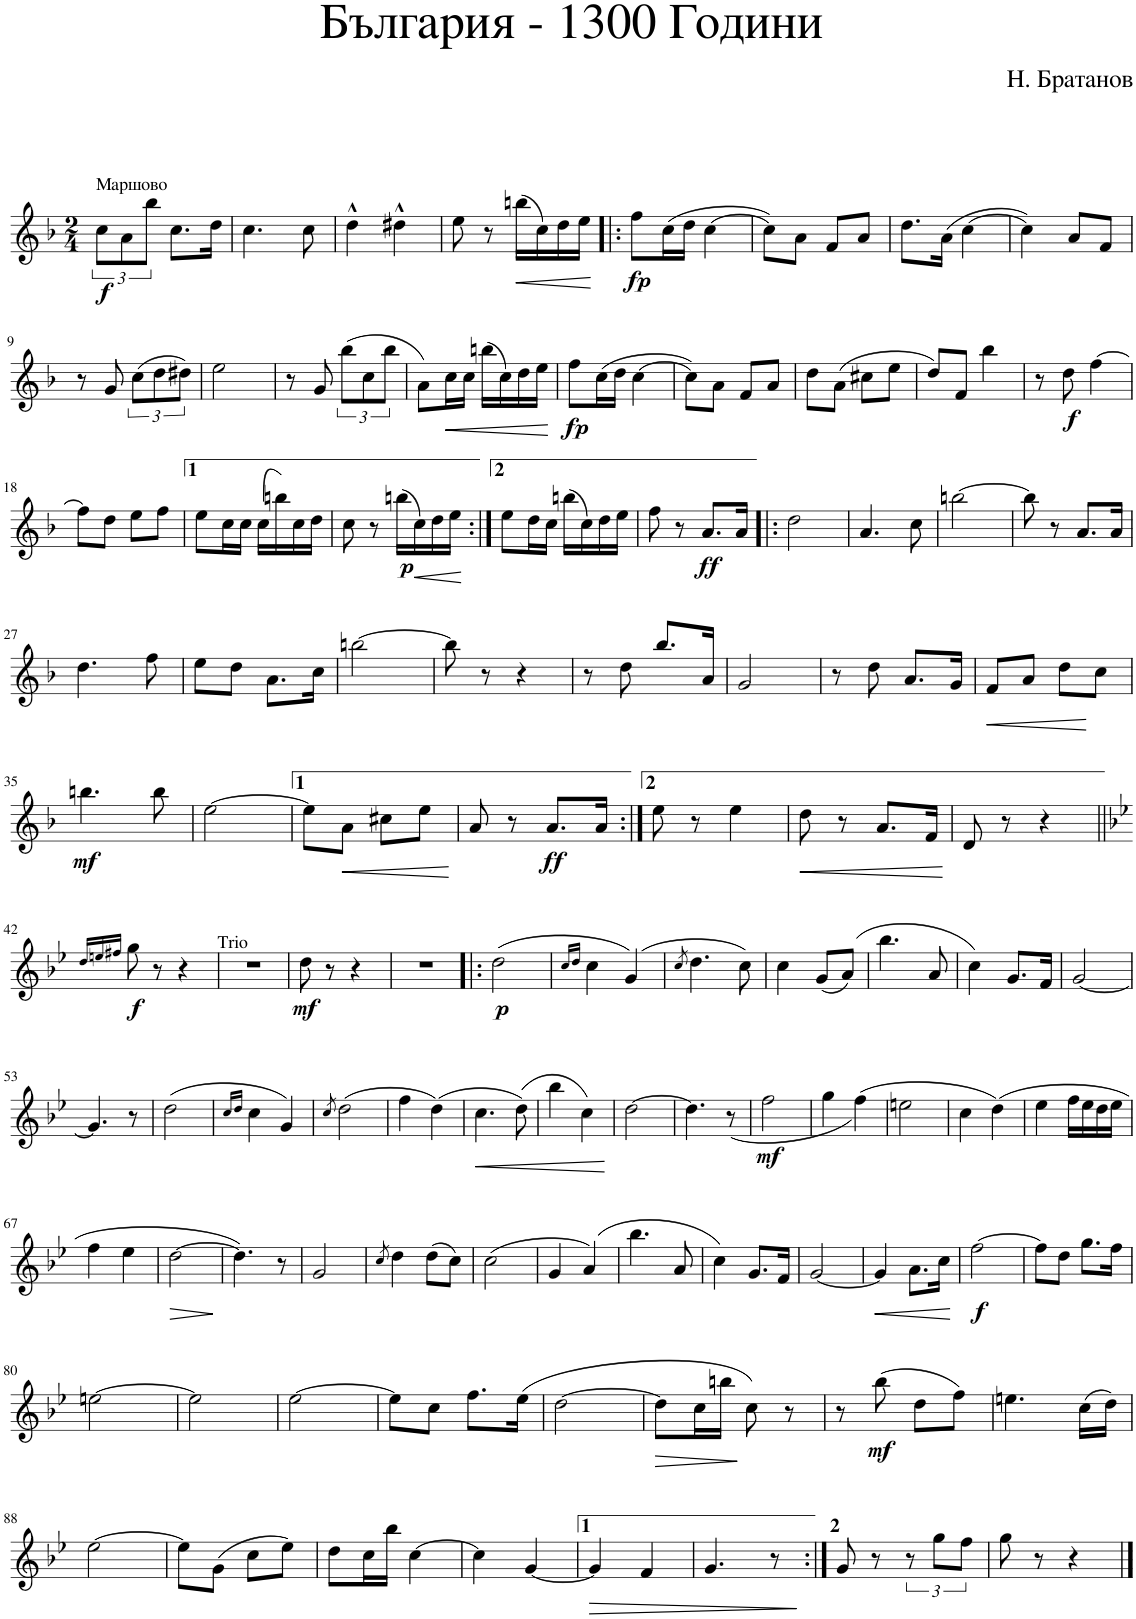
**kern	**dynam
*part1	*part1
*staff1	*staff1
*I"Tenor Saxophone	*
*I'Ten. Sax.	*
*clefG2	*
*Trd1c2	*
*k[b-]	*
*M2/4	*
=1	=1
!LO:TX:a:t=Маршово	!
!	!LO:DY:b
12cc\L	f
12a\	.
12bb-\J	.
8.cc\L	.
16dd\Jk	.
=2	=2
4.cc\	.
8cc\	.
=3	=3
4dd^^\	.
4dd#X^^\	.
=4	=4
8ee\	.
8r	.
!	!LO:HP:b
(16bbn\LL	<
16cc\)	.
16dd\	.
16ee\JJ	.
.	[
=5!|:	=5!|:
!	!LO:DY:b
8ff\L	fp
(16cc\L	.
16dd\JJ	.
[4cc\	.
=6	=6
8cc\L])	.
8a\J	.
8f/L	.
8a/J	.
=7	=7
8.dd\L	.
(16a\Jk	.
[4cc\	.
=8	=8
4cc\])	.
8a/L	.
8f/J	.
!!LO:LB:g=z
=9	=9
8r	.
8g/	.
(12cc\L	.
12dd\	.
12dd#X\J)	.
=10	=10
2ee\	.
=11	=11
8r	.
8g/	.
(12bb-\L	.
12cc\	.
12bb-\J	.
=12	=12
8a\L)	.
!	!LO:HP:b
16cc\L	<
16cc\JJ	.
(16bbn\LL	.
16cc\)	.
16dd\	.
16ee\JJ	.
.	[
=13	=13
!	!LO:DY:b
8ff\L	fp
(16cc\L	.
16dd\JJ	.
[4cc\	.
=14	=14
8cc\L])	.
8a\J	.
8f/L	.
8a/J	.
=15	=15
8dd\L	.
(8a\J	.
8cc#X\L	.
8ee\J	.
=16	=16
8dd/L)	.
8f/J	.
4bb-\	.
=17	=17
8r	.
!	!LO:DY:b
8dd\	f
[4ff\	.
!!LO:LB:g=z
=18	=18
8ff\L]	.
8dd\J	.
8ee\L	.
8ff\J	.
=19	=19
8ee\L	.
16cc\L	.
16cc\JJ	.
(16cc\LL	.
16bbn\)	.
16cc\	.
16dd\JJ	.
=20	=20
8cc\	.
8r	.
!	!LO:DY:b
(16bbn\LL	p
!	!LO:HP:b
16cc\)	<
16dd\	.
16ee\JJ	.
.	[
=21:|!	=21:|!
8ee\L	.
16dd\L	.
16cc\JJ	.
(16bbn\LL	.
16cc\)	.
16dd\	.
16ee\JJ	.
=22	=22
8ff\	.
8r	.
!	!LO:DY:b
8.a/L	ff
16a/Jk	.
=23!|:	=23!|:
2dd\	.
=24	=24
4.a/	.
8cc\	.
=25	=25
[2bbn\	.
=26	=26
8bb\]	.
8r	.
8.a/L	.
16a/Jk	.
!!LO:LB:g=z
=27	=27
4.dd\	.
8ff\	.
=28	=28
8ee\L	.
8dd\J	.
8.a\L	.
16cc\Jk	.
=29	=29
[2bbn\	.
=30	=30
8bb\]	.
8r	.
4r	.
=31	=31
8r	.
8dd\	.
8.bb-/L	.
16a/Jk	.
=32	=32
2g/	.
=33	=33
8r	.
8dd\	.
8.a/L	.
16g/Jk	.
=34	=34
!	!LO:HP:b
8f/L	<
8a/J	.
8dd\L	.
8cc\J	[
!!LO:LB:g=z
=35	=35
!	!LO:DY:b
4.bbn\	mf
8bb\	.
=36	=36
[2ee\	.
=37	=37
8ee\L]	.
!	!LO:HP:b
8a\J	<
8cc#X\L	.
8ee\J	.
.	[
=38	=38
8a/	.
8r	.
!	!LO:DY:b
8.a/L	ff
16a/Jk	.
=39:|!	=39:|!
8ee\	.
8r	.
4ee\	.
=40	=40
!	!LO:HP:b
8dd\	<
8r	.
8.a/L	.
16f/Jk	.
.	[
=41	=41
8d/	.
8r	.
4r	.
!!LO:LB:g=z
=42||	=42||
*k[b-e-]	*
16qdd/LL	.
16qeen/	.
16qff#X/JJ	.
!	!LO:DY:b
8gg\	f
8r	.
4r	.
!LO:TX:a:t=Trio	!
=43	=43
2r	.
=44	=44
!	!LO:DY:b
8dd\	mf
8r	.
4r	.
=45	=45
2r	.
=46!|:	=46!|:
!	!LO:DY:b
(2dd\	p
=47	=47
16qcc/LL	.
16qdd/JJ	.
4cc\	.
(4g/)	.
=48	=48
8qcc/	.
4.dd\	.
8cc\)	.
=49	=49
4cc\	.
(8g/L	.
(8a/J)	.
=50	=50
4.bb-\	.
8a/	.
=51	=51
4cc\)	.
8.g/L	.
16f/Jk	.
=52	=52
[2g/	.
!!LO:LB:g=z
=53	=53
4.g/]	.
8r	.
=54	=54
(2dd\	.
=55	=55
16qcc/LL	.
16qdd/JJ	.
4cc\	.
4g/)	.
=56	=56
8qcc/	.
(2dd\	.
=57	=57
4ff\	.
(4dd\)	.
=58	=58
!	!LO:HP:b
4.cc\	<
(8dd\)	.
=59	=59
4bb-\	.
4cc\)	.
.	[
=60	=60
[2dd\	.
=61	=61
4.dd\]	.
(8r	.
=62	=62
!	!LO:DY:b
2ff\	mf
=63	=63
4gg\	.
(4ff\)	.
=64	=64
2een\	.
=65	=65
4cc\	.
(4dd\)	.
=66	=66
4ee-\	.
16ff\LL	.
16ee-\	.
16dd\	.
16ee-\JJ	.
!!LO:LB:g=z
=67	=67
4ff\	.
4ee-\	.
=68	=68
!	!LO:HP:b
[2dd\	>
.	]
=69	=69
4.dd\])	.
8r	.
=70	=70
2g/	.
=71	=71
8qcc/	.
4dd\	.
(8dd\L	.
8cc\J)	.
=72	=72
(2cc\	.
=73	=73
4g/	.
(4a/)	.
=74	=74
4.bb-\	.
8a/	.
=75	=75
4cc\)	.
8.g/L	.
16f/Jk	.
=76	=76
[2g/	.
=77	=77
!	!LO:HP:b
4g/]	<
8.a\L	.
16cc\Jk	.
.	[
=78	=78
!	!LO:DY:b
[2ff\	f
=79	=79
8ff\L]	.
8dd\J	.
8.gg\L	.
16ff\Jk	.
!!LO:LB:g=z
=80	=80
[2een\	.
=81	=81
2ee\]	.
=82	=82
[2ee-\	.
=83	=83
8ee-\L]	.
8cc\J	.
8.ff\L	.
(16ee-\Jk	.
=84	=84
[2dd\	.
=85	=85
!	!LO:HP:b
8dd\L]	>
16cc\L	.
16bbn\JJ	.
8cc\)	]
8r	.
=86	=86
8r	.
!	!LO:DY:b
(8bb-\	mf
8dd\L	.
8ff\J)	.
=87	=87
4.een\	.
(16cc\LL	.
16dd\JJ)	.
!!LO:LB:g=z
=88	=88
[2ee-\	.
=89	=89
8ee-\L]	.
(8g\J	.
8cc\L	.
8ee-\J)	.
=90	=90
8dd\L	.
16cc\L	.
16bb-\JJ	.
[4cc\	.
=91	=91
4cc\]	.
[4g/	.
=92	=92
!	!LO:HP:b
4g/]	>
4f/	.
=93	=93
4.g/	.
8r	.
.	]
=94:|!	=94:|!
8g/	.
8r	.
12r	.
12gg\L	.
12ff\J	.
=95	=95
8gg\	.
8r	.
4r	.
==	==
*-	*-
